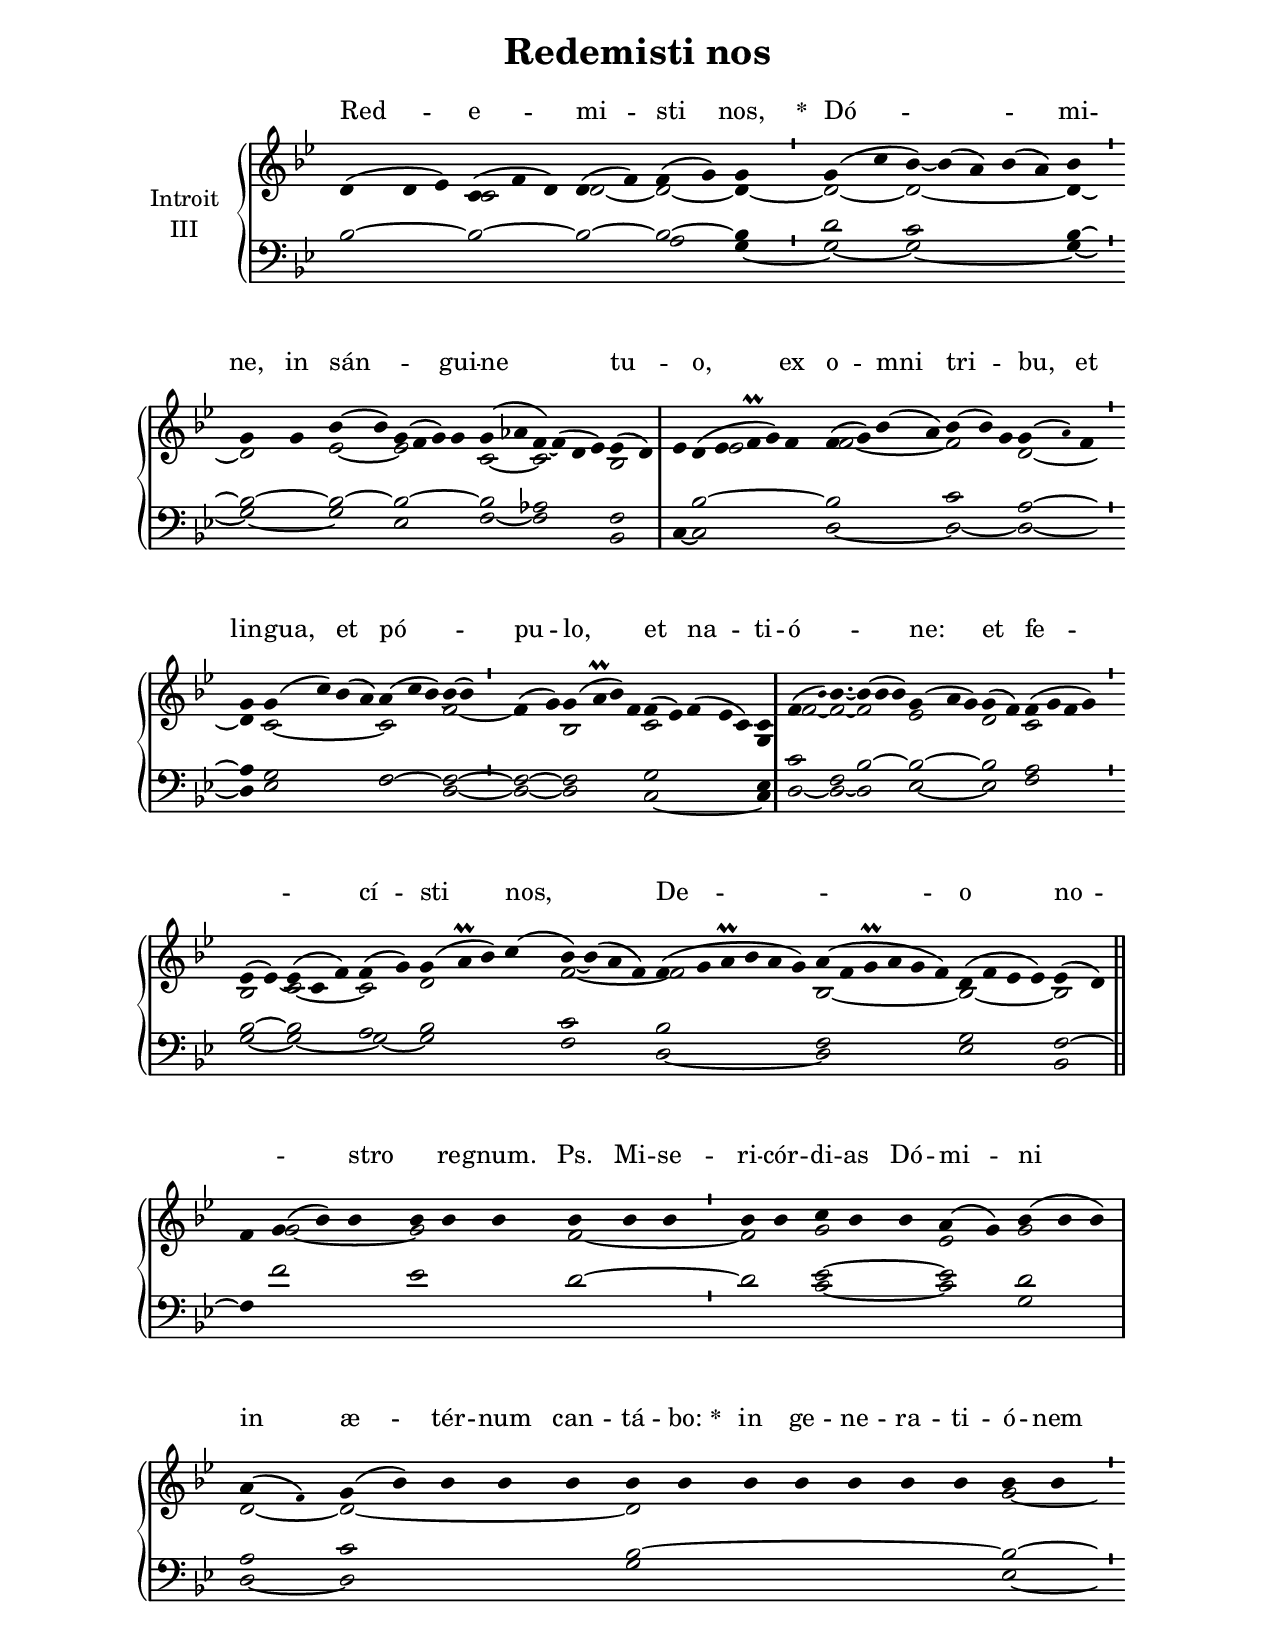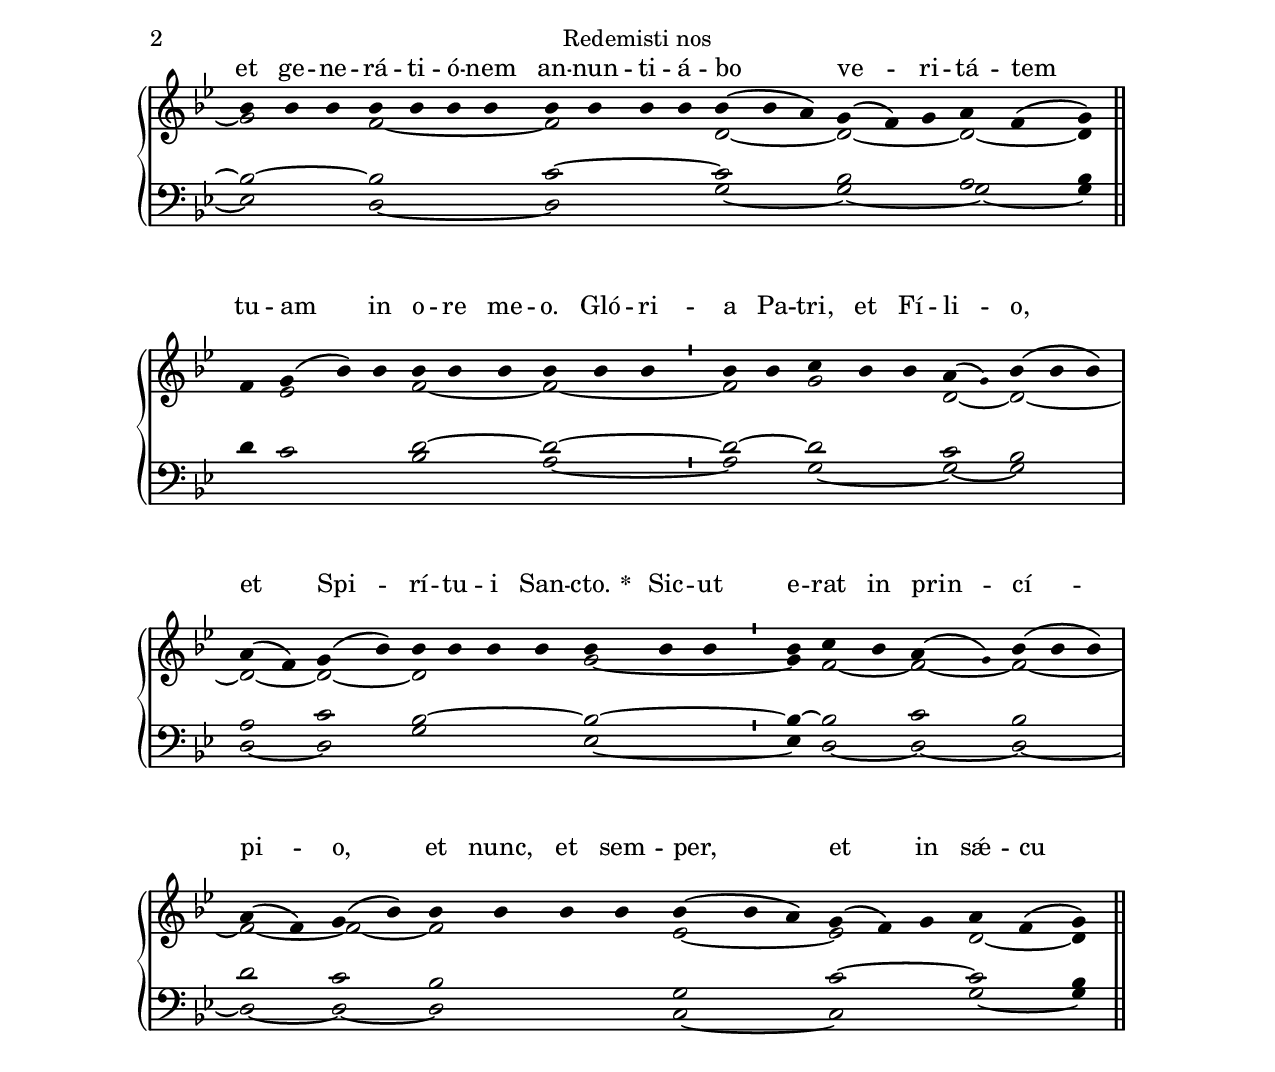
\version "2.18"
\include "gregorian.ly"
\include "noh2.ily"


%Page reference: page iii.244
%(volume.page)

global = {
 \key g \minor
 \cadenzaOn 
}

\header {
  title = \markup \center-column {"Redemisti nos" \vspace #1 }
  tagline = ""
  composer = ""
}

\paper {
 #(include-special-characters)
  oddHeaderMarkup = \markup \fill-line {
    \line {}
    \center-column {
      \on-the-fly #first-page     " "
      \on-the-fly #not-first-page "Redemisti nos"
    }
    \line { \on-the-fly #print-page-number-check-first \fromproperty #'page:page-number-string }
  }
  evenHeaderMarkup = \markup \fill-line {
    \line { \on-the-fly #print-page-number-check-first \fromproperty #'page:page-number-string }
    \center-column { "Redemisti nos" }
    \line {}
  }
}

chantText = \lyricmode {
Red -- e -- mi -- sti nos, 
\set stanza = " * " Dó -- _ mi -- ne, in sán -- _ gui -- ne tu -- _ o, 
ex o -- mni tri -- _ bu, et lin -- gua, et pó -- pu -- lo, _ et na -- ti -- ó -- _ ne: 
et fe -- _ cí -- sti nos, De -- _ o no -- _ _ stro _ re -- gnum. Ps. 
Mi -- se -- ri -- cór -- di -- as Dó -- mi -- ni in æ -- tér -- num can -- tá -- bo: 
\set stanza = " * " 
in ge -- ne -- ra -- ti -- ó -- nem et ge -- ne -- rá -- ti -- ó -- nem an -- nun -- ti -- á -- bo ve -- ri -- tá -- tem tu -- am in o -- re me -- o. 
Gló -- ri -- a Pa -- tri, et Fí -- li -- o, et Spi -- rí -- tu -- i San -- cto. 
\set stanza = " * " 
Sic -- ut e -- rat in prin -- cí -- pi -- o, et nunc, et sem -- per, 
et in sǽ -- cu -- la sæ -- cu -- ló -- rum. A -- men. }

chantMusic = {
\tieDown   d'4 ( d'4 ees'4) c'4 ( f'4 d'4) d'4 ( f'4) f'4 ( g'4) g'4 \divisioMinima
 g'4 ( c''4 bes'4) ~ bes'4 ( a'4) bes'4 ( a'4) bes'4 \divisioMinima
 g'4 g'4 bes'4 ( bes'4) g'4 ( f'4 g'4) g'4  g'4 ( aes'4 f'4) ~ f'4 ( d'4 ees'4) ees'4 ( d'4) \divisioMaxima
 ees'4 d'4 ( ees'4 f'\prall g'4) f'4 f'4 ( g'4) bes'4 ( a'4) bes'4 ( bes'4) g'4 g'4 ( \once \tweak #'font-size #-4 a' ) f'4 \divisioMinima
 g'4 g'4 ( c''4) bes'4 ( a'4) a'4 ( c''4 bes'4) ~ bes'4 ( bes'4) \divisioMinima
 f'4 ( g'4) g'4 ( a'\prall bes'4) f'4 f'4 ( ees'4) f'4 ( ees'4 c'4) c'4 \divisioMaxima
 f'4 ( \once \tweak #'font-size #-4 bes' ) bes'4. ~ bes'4 ( bes'4 bes'4) g'4 ( a'4 g'4) g'4 ( f'4) f'4 ( g'4 f'4 g'4) \divisioMinima
 ees'4 ( ees'4) ~ ees'4 ( c'4 f'4) f'4 ( g'4) g'4 ( a'\prall bes'4) c''4 ( bes'4) ~ bes'4 ( a'4 f'4) f'4 ( g'4 a'\prall bes'4 a'4 g'4) a'4 ( f'4 g'\prall a'4 g'4 f'4) d'4 ( f'4 ees'4 ees'4) ees'4 ( d'4) \finalis
 f'4 g'4 ( bes'4) bes'4 bes'4 bes'4 bes'4 bes'4 bes'4 bes'4 \divisioMinima
 bes'4 bes'4 c''4 bes'4 bes'4 a'4 ( g'4) bes'4 ( bes'4 bes'4) \divisioMaxima
 a'4 ( \once \tweak #'font-size #-4 f' ) g'4 ( bes'4) bes'4 bes'4 bes'4 bes'4 bes'4 bes'4 bes'4 bes'4 bes'4 bes'4 bes'4 bes'4 \divisioMinima
 bes'4 bes'4 bes'4 bes'4 bes'4 bes'4 bes'4 bes'4 bes'4 bes'4 bes'4 bes'4 ( bes'4 a'4) g'4 ( f'4) g'4 a'4 f'4 ( g'4) \finalis
  f'4 g'4 ( bes'4) bes'4 bes'4 bes'4 bes'4 bes'4 bes'4 bes'4 \divisioMinima
 bes'4 bes'4 c''4 bes'4 bes'4 a'4 ( \once \tweak #'font-size #-4 g' ) bes'4 ( bes'4 bes'4) \divisioMaxima
 a'4 ( f'4) g'4 ( bes'4) bes'4 bes'4 bes'4 bes'4 bes'4 bes'4 bes'4 \divisioMinima
 bes'4 c''4 bes'4 a'4 ( \once \tweak #'font-size #-4 g' ) bes'4 ( bes'4 bes'4) \divisioMaxima
 a'4 ( f'4) g'4 ( bes'4) bes'4 bes'4 bes'4 bes'4 bes'4 ( bes'4 a'4) g'4 ( f'4) g'4 a'4 f'4 ( g'4) \finalis

}

altoMusic = {
r2*3/2 c'2*3/2 d'2 ~ d'2 ~ d'4 ~ \divisioMinima
d'2 ~ d'2*5/2 ~ d'4 ~ \divisioMinima
d'2 ees'2 ~ ees'2*4/2 c'2 ~ c'2*4/2 bes2 \divisioMaxima
r2 ees'2*4/2 f'2*4/2 ~ f'2*3/2 d'2*3/2 ~ \divisioMinima
d'4 c'2*4/2 ~ c'2*3/2 f'2 ~ \divisioMinima
f'4 g'4 bes2*4/2 c'2*5/2 g4 \divisioMaxima
f'2 ~ f'2*3/4 ~ f'2*3/2 ees'2*3/2 d'2 c'2*4/2 \divisioMinima
bes2 c'2*3/2 ~ c'2 d'2*4/2 f'2*4/2 ~ f'2*6/2 bes2*6/2 ~ bes2*4/2 ~ bes2 \finalis
r4 g'2*3/2 ~ g'2*3/2 f'2*3/2 ~ \divisioMinima
f'2 g'2*3/2 ees'2 g'2*3/2 \divisioMaxima
d'2 ~ d'2*5/2 ~ d'2*7/2 g'2 ~ \divisioMinima
g'2*3/2 f'2*4/2 ~ f'2*4/2 d'2*3/2 ~ d'2*3/2 ~ d'2 ~ d'4 r4 ees'2*3/2 f'2*3/2 ~ f'2*3/2 ~ \divisioMinima
f'2 g'2*3/2 d'2 ~ d'2*3/2 ~ \divisioMaxima
d'2 ~ d'2 ~ d'2*4/2 g'2*3/2 ~ \divisioMinima
g'4 f'2 ~ f'2 ~ f'2*3/2 ~ \divisioMaxima
f'2 ~ f'2 ~ f'2*4/2 ees'2*3/2 ~ ees'2*3/2 d'2 ~ d'4 \finalis
}

tenorMusic = {
bes2*3/2 ~ bes2*3/2 ~ bes2 ~ bes2 ~ bes4 \divisioMinima
d'2 c'2*5/2 bes4 ~ \divisioMinima
bes2 ~ bes2 ~ bes2*4/2 ~ bes2 aes2*4/2 f2 \divisioMaxima
r4 bes2*5/2 ~ bes2*4/2 c'2*3/2 a2*3/2 ~ \divisioMinima
a4 g2*4/2 f2*3/2 ~ f2 ~ \divisioMinima
f2 ~ f2*4/2 g2*5/2 ees4 \divisioMaxima
c'2 f2*3/4 bes2*3/2 ~ bes2*3/2 ~ bes2 a2*4/2 \divisioMinima
bes2 ~ bes2*3/2 a2 bes2*4/2 c'2*4/2 bes2*6/2 f2*6/2 g2*4/2 f2 ~ \finalis
f4 f'2*3/2 ees'2*3/2 d'2*3/2 ~ \divisioMinima
d'2 ees'2*3/2 ~ ees'2 d'2*3/2 \divisioMaxima
a2 c'2*5/2 bes2*7/2 ~ bes2 ~ \divisioMinima
bes2*3/2 ~ bes2*4/2 c'2*4/2 ~ c'2*3/2 bes2*3/2 a2 bes4 d'4 c'2*3/2 d'2*3/2 ~ d'2*3/2 ~ \divisioMinima
d'2 ~ d'2*3/2 c'2 bes2*3/2 \divisioMaxima
a2 c'2 bes2*4/2 ~ bes2*3/2 ~ \divisioMinima
bes4 ~ bes2 c'2 bes2*3/2 \divisioMaxima
d'2 c'2 bes2*4/2 g2*3/2 c'2*3/2 ~ c'2 bes4 \finalis
}

bassMusic = {
r2*8/2 a2 g4 ~ \divisioMinima
g2 ~ g2*5/2 ~ g4 ~ \divisioMinima
g2 ~ g2 ees2*4/2 f2 ~ f2*4/2 bes,2 \divisioMaxima
c4 ~ c2*5/2 d2*4/2 ~ d2*3/2 ~ d2*3/2 ~ \divisioMinima
d4 ees2*4/2 f2*3/2 d2 ~ \divisioMinima
d2 ~ d2*4/2 c2*5/2 ~ c4 \divisioMaxima
d2 ~ d2*3/4 ~ d2*3/2 ees2*3/2 ~ ees2 f2*4/2 \divisioMinima
g2 ~ g2*3/2 ~ g2 ~ g2*4/2 f2*4/2 d2*6/2 ~ d2*6/2 ees2*4/2 bes,2 \finalis
r2*10/2 \divisioMinima
r2 c'2*3/2 ~ c'2 g2*3/2 \divisioMaxima
d2 ~ d2*5/2 g2*7/2 ees2 ~ \divisioMinima
ees2*3/2 d2*4/2 ~ d2*4/2 g2*3/2 ~ g2*3/2 ~ g2 ~ g4 r2*4/2 bes2*3/2 a2*3/2 ~ \divisioMinima
a2 g2*3/2 ~ g2 ~ g2*3/2 \divisioMaxima
d2 ~ d2 g2*4/2 ees2*3/2 ~ \divisioMinima
ees4 d2 ~ d2 ~ d2*3/2 ~ \divisioMaxima
d2 ~ d2 ~ d2*4/2 c2*3/2 ~ c2*3/2 g2 ~ g4 \finalis
}

voiceLines = {
\voiceLineStyle


}

\score{
  <<
    \new GrandStaff <<
      \set GrandStaff.autoBeaming = ##f
      \set GrandStaff.instrumentName = \markup \center-column {
        "Introit"
        "III"
      }
      \new Staff = up <<
        \new Voice = "chant" {
          \voiceOne \global \chantMusic
        }
        \new Voice {
          \voiceTwo \global \altoMusic
        }
      >>

      \new Staff = down <<
        \clef bass
        \new Voice {
          \voiceOne \global \tenorMusic
        }
        \new Voice {
          \voiceTwo \global \bassMusic
        }
	\new Voice {
        \voiceThree \global \voiceLines
        }
      >>
    >>
    \new Lyrics \lyricsto chant {
      \chantText
    }
  >>
  \layout{
  }
  \midi{
    \tempo 4 = 125
  }
}
